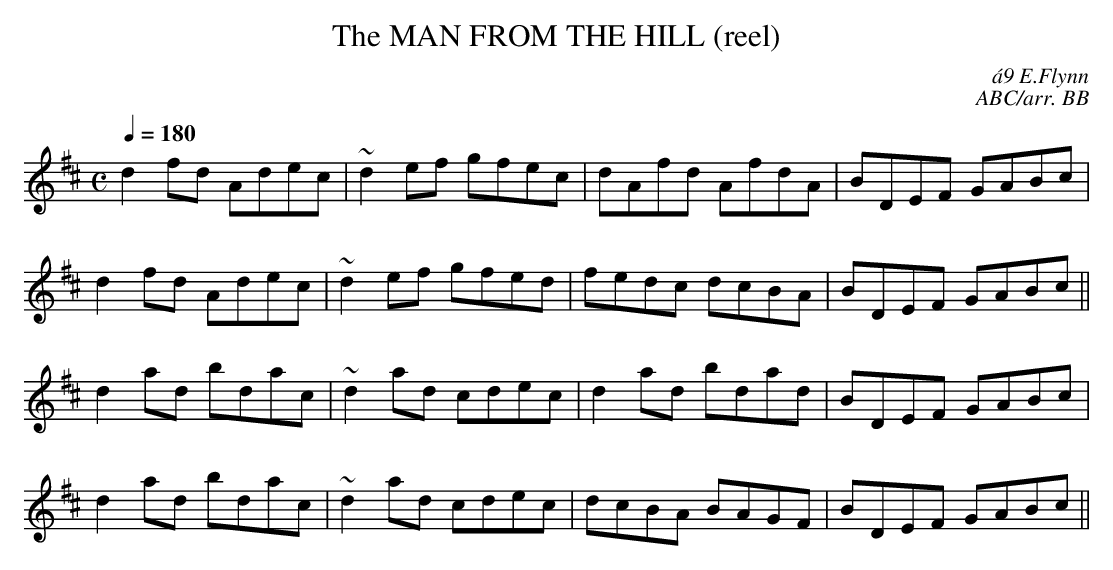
X:1
T:MAN FROM THE HILL (reel), The
C:\'a9 E.Flynn
C:ABC/arr. BB
M:C
Q:1/4=180
L:1/8
K:D
d2fd Adec|~d2ef gfec|dAfd AfdA|BDEF GABc|
d2fd Adec|~d2ef gfed|fedc dcBA|BDEF GABc||
d2ad bdac|~d2ad cdec|d2ad bdad|BDEF GABc|
d2ad bdac|~d2ad cdec|dcBA BAGF|BDEF GABc||
